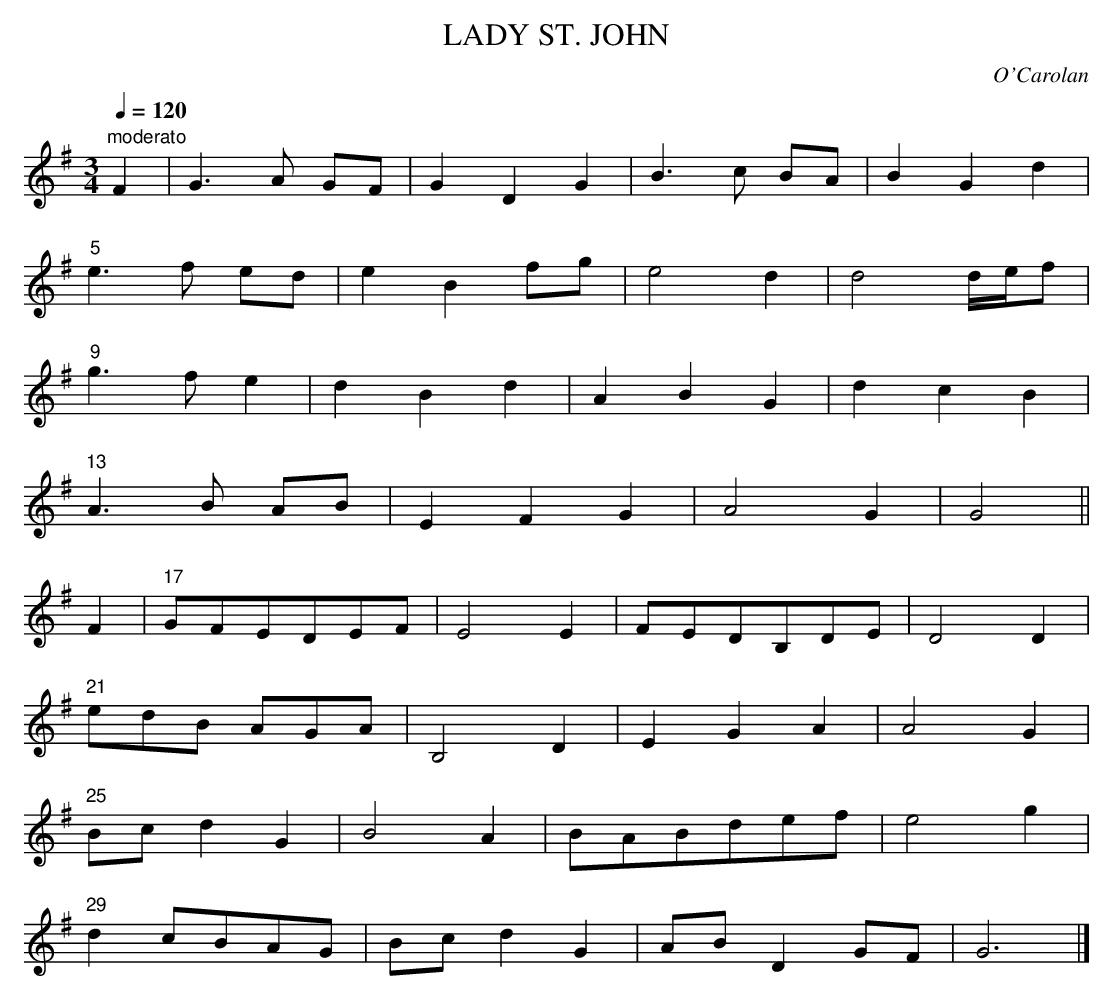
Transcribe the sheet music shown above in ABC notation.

X:1
T:LADY ST. JOHN
C:O'Carolan
Q:1/4=120
M:3/4
L:1/8
K:G
"moderato"
F2|G3A GF|G2D2G2|B3c BA|B2G2d2|
"5"e3f ed|e2B2fg|e4d2|d4d/e/f|
"9"g3f e2|d2B2d2|A2B2G2|d2c2B2|
"13"A3B AB|E2F2G2|A4G2|G4||
F2|"17"GFEDEF|E4E2|FEDB,DE|D4D2|
"21"edB AGA|B,4D2|E2G2A2|A4G2|
"25"Bc d2G2|B4A2|BABdef|e4g2|
"29"d2cBAG|Bc d2G2|AB D2GF|G6|]
